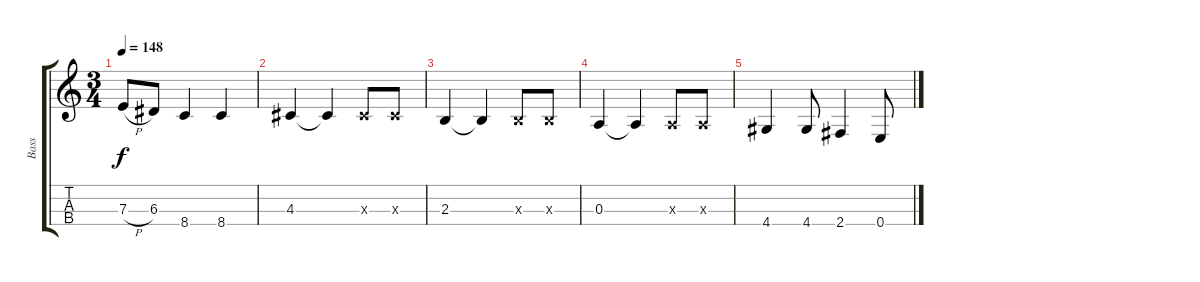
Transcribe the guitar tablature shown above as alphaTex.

\track ("Bass" "Bass") {instrument electricbassfinger}
\staff {score tabs}
\tuning (G3 D3 A2 E2) {hide}
\ts (3 4)
\tempo 148
\clef g2
\ks c
7.3{h}.8{dy f} 6.3.8 8.4.4 8.4.4 |
4.3.4 4.3{t}.4 4.3{x}.8 4.3{x}.8 |
2.3.4 2.3{t}.4 2.3{x}.8 2.3{x}.8 |
0.3.4 0.3{t}.4 0.3{x}.8 0.3{x}.8 |
4.4.4 4.4.8 2.4.4 0.4.8
